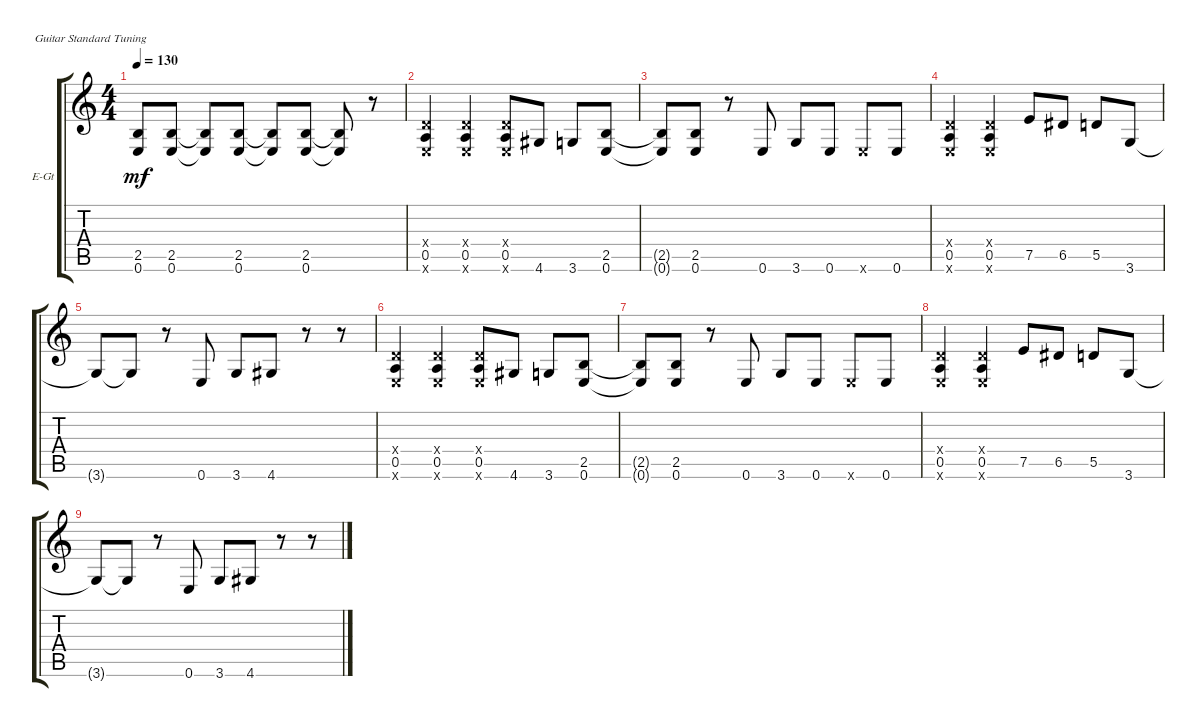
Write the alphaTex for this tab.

\defaultSystemsLayout 4
\bracketExtendMode groupsimilarinstruments
\firstSystemTrackNameOrientation horizontal
\otherSystemsTrackNameOrientation horizontal
\track ("Electric Guitar" "E-Gt") {instrument distortionguitar}
\staff {score tabs}
\tuning (E4 B3 G3 D3 A2 E2)
\ts (4 4)
\tempo 130
\clef g2
\ks c
(2.5{t} 0.6{t}).8{dy mf} (0.6 2.5).8 (2.5{t} 0.6{t}).8 (2.5 0.6).8 (2.5{t} 0.6{t}).8 (2.5 0.6).8 (2.5{t} 0.6{t}).8 r.8 |
(0.5 0.4{x} 0.6{x}).4 (0.4{x} 0.6{x} 0.5).4 (0.5 0.4{x} 0.6{x}).8 4.6.8 3.6.8 (0.6 2.5).8 |
(2.5{t} 0.6{t}).8 (0.6 2.5).8 r.8 0.6.8 3.6.8 0.6.8 0.6{x}.8 0.6.8 |
(0.5 0.4{x} 0.6{x}).4 (0.4{x} 0.6{x} 0.5).4 7.5.8 6.5.8 5.5.8 3.6.8 |
3.6{t}.8 3.6{t}.8 r.8 0.6.8 3.6.8 4.6.8 r.8 r.8 |
(0.5 0.4{x} 0.6{x}).4 (0.4{x} 0.6{x} 0.5).4 (0.5 0.4{x} 0.6{x}).8 4.6.8 3.6.8 (0.6 2.5).8 |
(2.5{t} 0.6{t}).8 (0.6 2.5).8 r.8 0.6.8 3.6.8 0.6.8 0.6{x}.8 0.6.8 |
(0.5 0.4{x} 0.6{x}).4 (0.4{x} 0.6{x} 0.5).4 7.5.8 6.5.8 5.5.8 3.6.8 |
3.6{t}.8 3.6{t}.8 r.8 0.6.8 3.6.8 4.6.8 r.8 r.8
